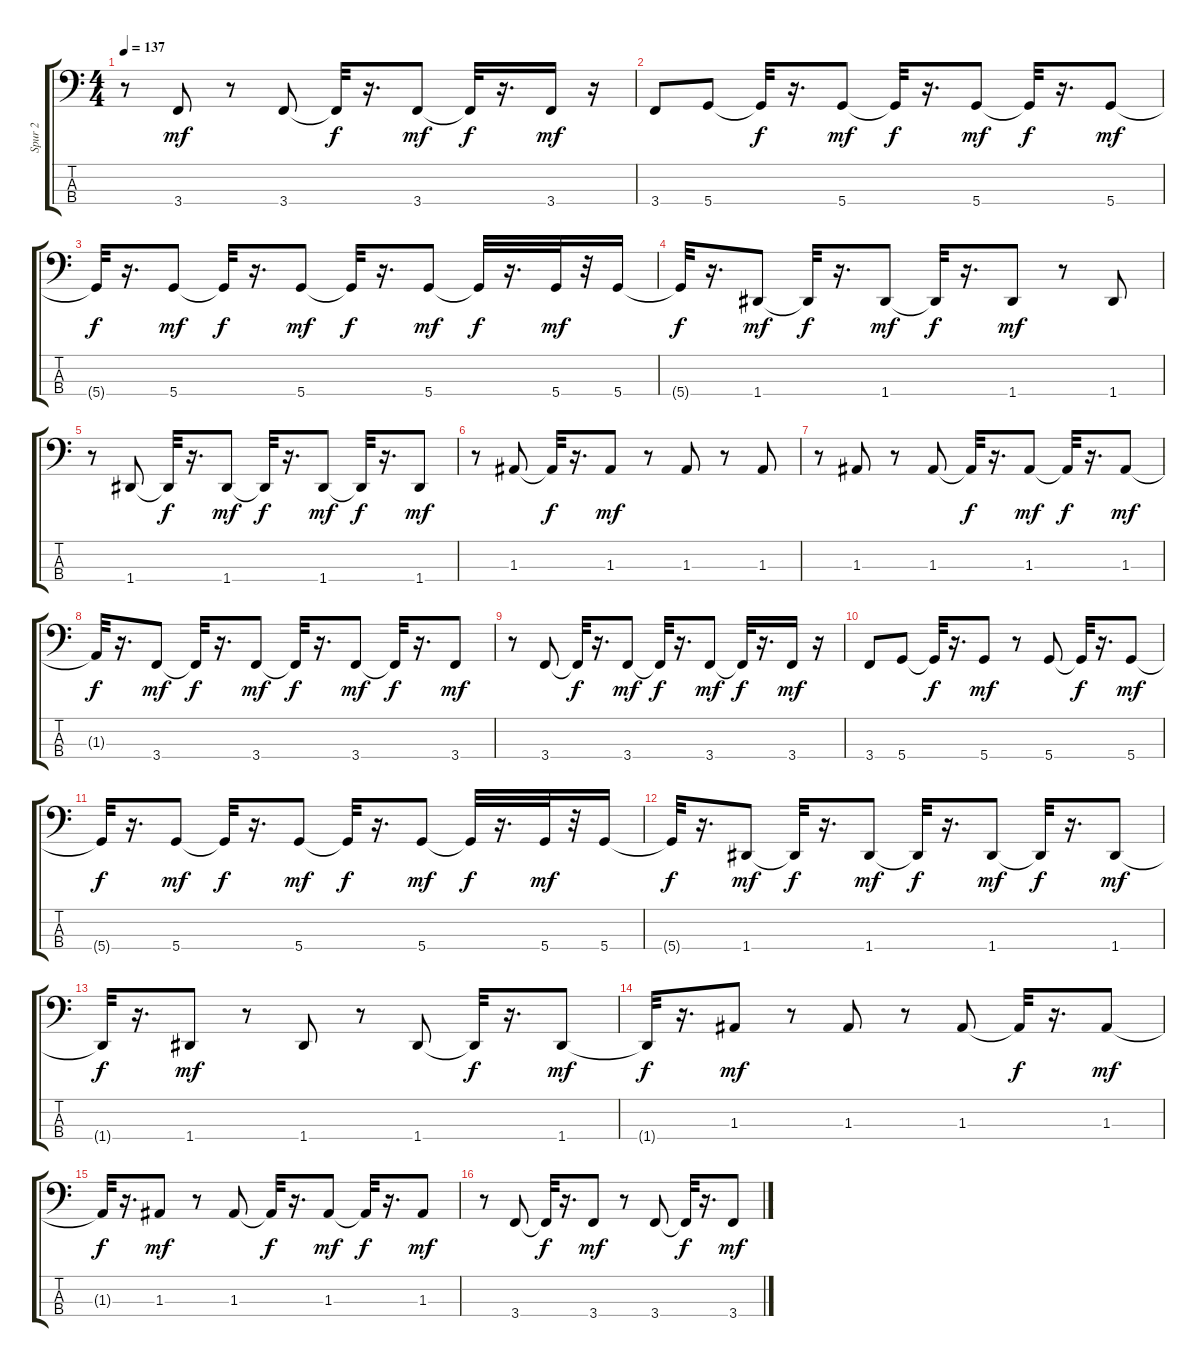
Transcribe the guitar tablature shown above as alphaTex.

\track ("Spur 2" "Spur 2") {instrument synthbass1}
\staff {score tabs}
\tuning (G2 D2 A1 D1) {hide}
\ts (4 4)
\tempo 137
\clef f4
\ks c
r.8{dy mf} 3.4.8 r.8 3.4.8 3.4{t}.32{dy f} r.16{d} 3.4.8{dy mf} 3.4{t}.32{dy f} r.16{d} 3.4.16{dy mf} r.16 |
3.4.8 5.4.8 5.4{t}.32{dy f} r.16{d} 5.4.8{dy mf} 5.4{t}.32{dy f} r.16{d} 5.4.8{dy mf} 5.4{t}.32{dy f} r.16{d} 5.4.8{dy mf} |
5.4{t}.32{dy f} r.16{d} 5.4.8{dy mf} 5.4{t}.32{dy f} r.16{d} 5.4.8{dy mf} 5.4{t}.32{dy f} r.16{d} 5.4.8{dy mf} 5.4{t}.32{dy f} r.16{d} 5.4.32{dy mf} r.32 5.4.16 |
5.4{t}.32{dy f} r.16{d} 1.4.8{dy mf} 1.4{t}.32{dy f} r.16{d} 1.4.8{dy mf} 1.4{t}.32{dy f} r.16{d} 1.4.8{dy mf} r.8 1.4.8 |
r.8 1.4.8 1.4{t}.32{dy f} r.16{d} 1.4.8{dy mf} 1.4{t}.32{dy f} r.16{d} 1.4.8{dy mf} 1.4{t}.32{dy f} r.16{d} 1.4.8{dy mf} |
r.8 1.3.8 1.3{t}.32{dy f} r.16{d} 1.3.8{dy mf} r.8 1.3.8 r.8 1.3.8 |
r.8 1.3.8 r.8 1.3.8 1.3{t}.32{dy f} r.16{d} 1.3.8{dy mf} 1.3{t}.32{dy f} r.16{d} 1.3.8{dy mf} |
1.3{t}.32{dy f} r.16{d} 3.4.8{dy mf} 3.4{t}.32{dy f} r.16{d} 3.4.8{dy mf} 3.4{t}.32{dy f} r.16{d} 3.4.8{dy mf} 3.4{t}.32{dy f} r.16{d} 3.4.8{dy mf} |
r.8 3.4.8 3.4{t}.32{dy f} r.16{d} 3.4.8{dy mf} 3.4{t}.32{dy f} r.16{d} 3.4.8{dy mf} 3.4{t}.32{dy f} r.16{d} 3.4.16{dy mf} r.16 |
3.4.8 5.4.8 5.4{t}.32{dy f} r.16{d} 5.4.8{dy mf} r.8 5.4.8 5.4{t}.32{dy f} r.16{d} 5.4.8{dy mf} |
5.4{t}.32{dy f} r.16{d} 5.4.8{dy mf} 5.4{t}.32{dy f} r.16{d} 5.4.8{dy mf} 5.4{t}.32{dy f} r.16{d} 5.4.8{dy mf} 5.4{t}.32{dy f} r.16{d} 5.4.32{dy mf} r.32 5.4.16 |
5.4{t}.32{dy f} r.16{d} 1.4.8{dy mf} 1.4{t}.32{dy f} r.16{d} 1.4.8{dy mf} 1.4{t}.32{dy f} r.16{d} 1.4.8{dy mf} 1.4{t}.32{dy f} r.16{d} 1.4.8{dy mf} |
1.4{t}.32{dy f} r.16{d} 1.4.8{dy mf} r.8 1.4.8 r.8 1.4.8 1.4{t}.32{dy f} r.16{d} 1.4.8{dy mf} |
1.4{t}.32{dy f} r.16{d} 1.3.8{dy mf} r.8 1.3.8 r.8 1.3.8 1.3{t}.32{dy f} r.16{d} 1.3.8{dy mf} |
1.3{t}.32{dy f} r.16{d} 1.3.8{dy mf} r.8 1.3.8 1.3{t}.32{dy f} r.16{d} 1.3.8{dy mf} 1.3{t}.32{dy f} r.16{d} 1.3.8{dy mf} |
r.8 3.4.8 3.4{t}.32{dy f} r.16{d} 3.4.8{dy mf} r.8 3.4.8 3.4{t}.32{dy f} r.16{d} 3.4.8{dy mf}
